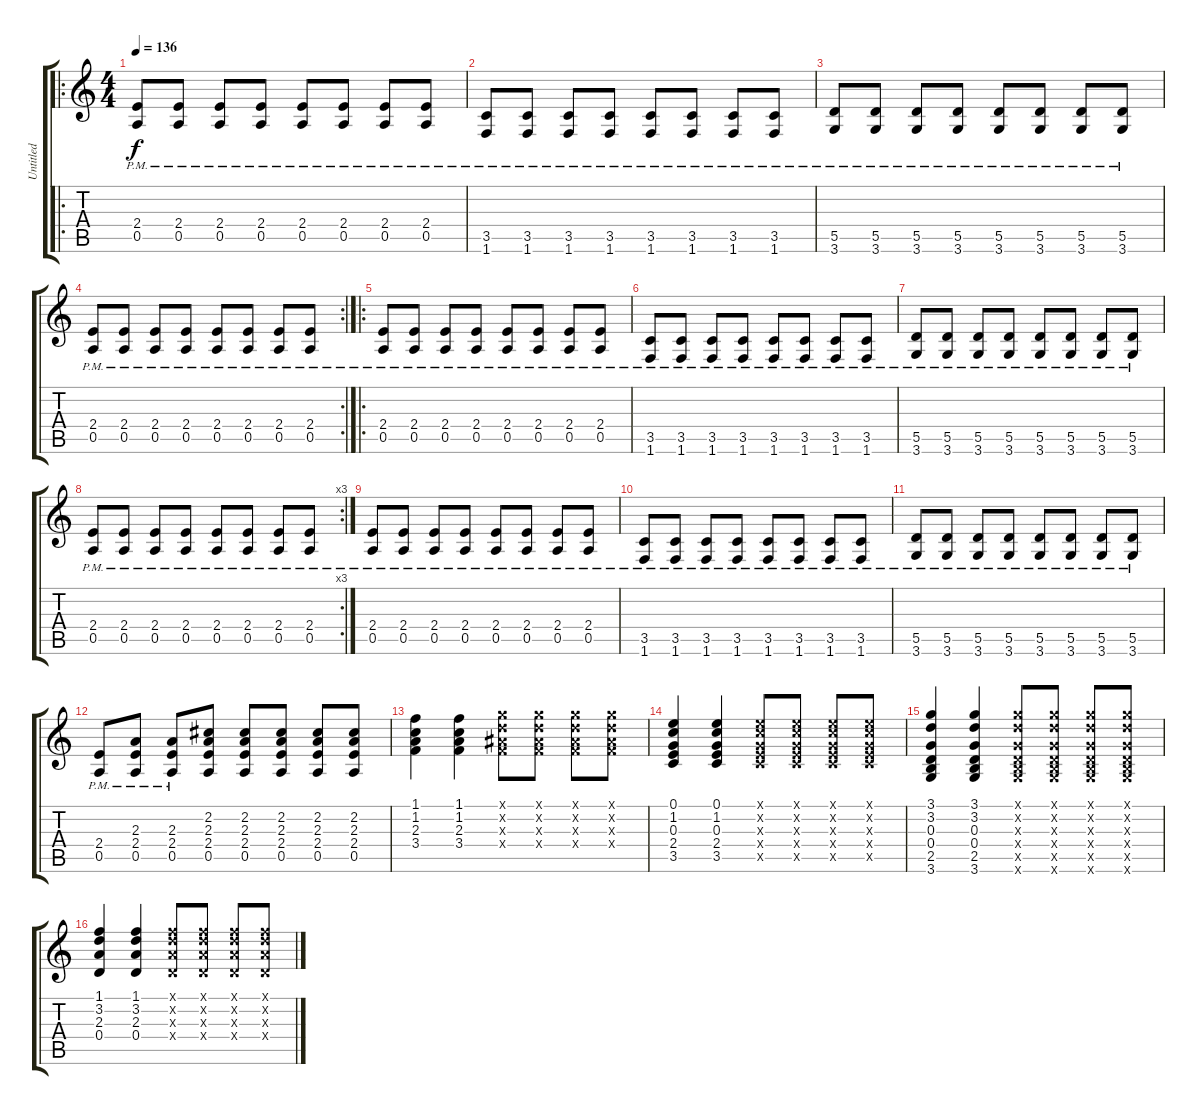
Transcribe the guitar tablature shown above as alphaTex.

\track ("Untitled" "Untitled") {instrument overdrivenguitar}
\staff {score tabs}
\tuning (E4 B3 G3 D3 A2 E2) {hide}
\ro
\ts (4 4)
\tempo 136
\clef g2
\ks c
(2.4{pm} 0.5{pm}).8{dy f instrument overdrivenguitar} (2.4{pm} 0.5{pm}).8 (2.4{pm} 0.5{pm}).8 (2.4{pm} 0.5{pm}).8 (2.4{pm} 0.5{pm}).8 (2.4{pm} 0.5{pm}).8 (2.4{pm} 0.5{pm}).8 (2.4{pm} 0.5{pm}).8 |
(3.5{pm} 1.6{pm}).8 (3.5{pm} 1.6{pm}).8 (3.5{pm} 1.6{pm}).8 (3.5{pm} 1.6{pm}).8 (3.5{pm} 1.6{pm}).8 (3.5{pm} 1.6{pm}).8 (3.5{pm} 1.6{pm}).8 (3.5{pm} 1.6{pm}).8 |
(5.5{pm} 3.6{pm}).8 (5.5{pm} 3.6{pm}).8 (5.5{pm} 3.6{pm}).8 (5.5{pm} 3.6{pm}).8 (5.5{pm} 3.6{pm}).8 (5.5{pm} 3.6{pm}).8 (5.5{pm} 3.6{pm}).8 (5.5{pm} 3.6{pm}).8 |
\rc 2
(2.4{pm} 0.5{pm}).8 (2.4{pm} 0.5{pm}).8 (2.4{pm} 0.5{pm}).8 (2.4{pm} 0.5{pm}).8 (2.4{pm} 0.5{pm}).8 (2.4{pm} 0.5{pm}).8 (2.4{pm} 0.5{pm}).8 (2.4{pm} 0.5{pm}).8 |
\ro
(2.4{pm} 0.5{pm}).8 (2.4{pm} 0.5{pm}).8 (2.4{pm} 0.5{pm}).8 (2.4{pm} 0.5{pm}).8 (2.4{pm} 0.5{pm}).8 (2.4{pm} 0.5{pm}).8 (2.4{pm} 0.5{pm}).8 (2.4{pm} 0.5{pm}).8 |
(3.5{pm} 1.6{pm}).8 (3.5{pm} 1.6{pm}).8 (3.5{pm} 1.6{pm}).8 (3.5{pm} 1.6{pm}).8 (3.5{pm} 1.6{pm}).8 (3.5{pm} 1.6{pm}).8 (3.5{pm} 1.6{pm}).8 (3.5{pm} 1.6{pm}).8 |
(5.5{pm} 3.6{pm}).8 (5.5{pm} 3.6{pm}).8 (5.5{pm} 3.6{pm}).8 (5.5{pm} 3.6{pm}).8 (5.5{pm} 3.6{pm}).8 (5.5{pm} 3.6{pm}).8 (5.5{pm} 3.6{pm}).8 (5.5{pm} 3.6{pm}).8 |
\rc 3
(2.4{pm} 0.5{pm}).8 (2.4{pm} 0.5{pm}).8 (2.4{pm} 0.5{pm}).8 (2.4{pm} 0.5{pm}).8 (2.4{pm} 0.5{pm}).8 (2.4{pm} 0.5{pm}).8 (2.4{pm} 0.5{pm}).8 (2.4{pm} 0.5{pm}).8 |
(2.4{pm} 0.5{pm}).8 (2.4{pm} 0.5{pm}).8 (2.4{pm} 0.5{pm}).8 (2.4{pm} 0.5{pm}).8 (2.4{pm} 0.5{pm}).8 (2.4{pm} 0.5{pm}).8 (2.4{pm} 0.5{pm}).8 (2.4{pm} 0.5{pm}).8 |
(3.5{pm} 1.6{pm}).8 (3.5{pm} 1.6{pm}).8 (3.5{pm} 1.6{pm}).8 (3.5{pm} 1.6{pm}).8 (3.5{pm} 1.6{pm}).8 (3.5{pm} 1.6{pm}).8 (3.5{pm} 1.6{pm}).8 (3.5{pm} 1.6{pm}).8 |
(5.5{pm} 3.6{pm}).8 (5.5{pm} 3.6{pm}).8 (5.5{pm} 3.6{pm}).8 (5.5{pm} 3.6{pm}).8 (5.5{pm} 3.6{pm}).8 (5.5{pm} 3.6{pm}).8 (5.5{pm} 3.6{pm}).8 (5.5{pm} 3.6{pm}).8 |
(2.4{pm} 0.5{pm}).8 (2.3{pm} 2.4{pm} 0.5{pm}).8 (2.3{pm} 2.4{pm} 0.5{pm}).8 (2.2 2.3 2.4 0.5).8 (2.2 2.3 2.4 0.5).8 (2.2 2.3 2.4 0.5).8 (2.2 2.3 2.4 0.5).8 (2.2 2.3 2.4 0.5).8 |
(1.1 1.2 2.3 3.4).4 (1.1 1.2 2.3 3.4).4 (3.1{x} 3.2{x} 3.3{x} 3.4{x}).8 (3.1{x} 3.2{x} 3.3{x} 3.4{x}).8 (3.1{x} 3.2{x} 3.3{x} 3.4{x}).8 (3.1{x} 3.2{x} 3.3{x} 3.4{x}).8 |
(0.1 1.2 0.3 2.4 3.5).4 (0.1 1.2 0.3 2.4 3.5).4 (0.1{x} 1.2{x} 0.3{x} 2.4{x} 3.5{x}).8 (0.1{x} 1.2{x} 0.3{x} 2.4{x} 3.5{x}).8 (0.1{x} 1.2{x} 0.3{x} 2.4{x} 3.5{x}).8 (0.1{x} 1.2{x} 0.3{x} 2.4{x} 3.5{x}).8 |
(3.1 3.2 0.3 0.4 2.5 3.6).4 (3.1 3.2 0.3 0.4 2.5 3.6).4 (3.1{x} 3.2{x} 0.3{x} 0.4{x} 2.5{x} 3.6{x}).8 (3.1{x} 3.2{x} 0.3{x} 0.4{x} 2.5{x} 3.6{x}).8 (3.1{x} 3.2{x} 0.3{x} 0.4{x} 2.5{x} 3.6{x}).8 (3.1{x} 3.2{x} 0.3{x} 0.4{x} 2.5{x} 3.6{x}).8 |
(1.1 3.2 2.3 0.4).4 (1.1 3.2 2.3 0.4).4 (1.1{x} 3.2{x} 2.3{x} 0.4{x}).8 (1.1{x} 3.2{x} 2.3{x} 0.4{x}).8 (1.1{x} 3.2{x} 2.3{x} 0.4{x}).8 (1.1{x} 3.2{x} 2.3{x} 0.4{x}).8
